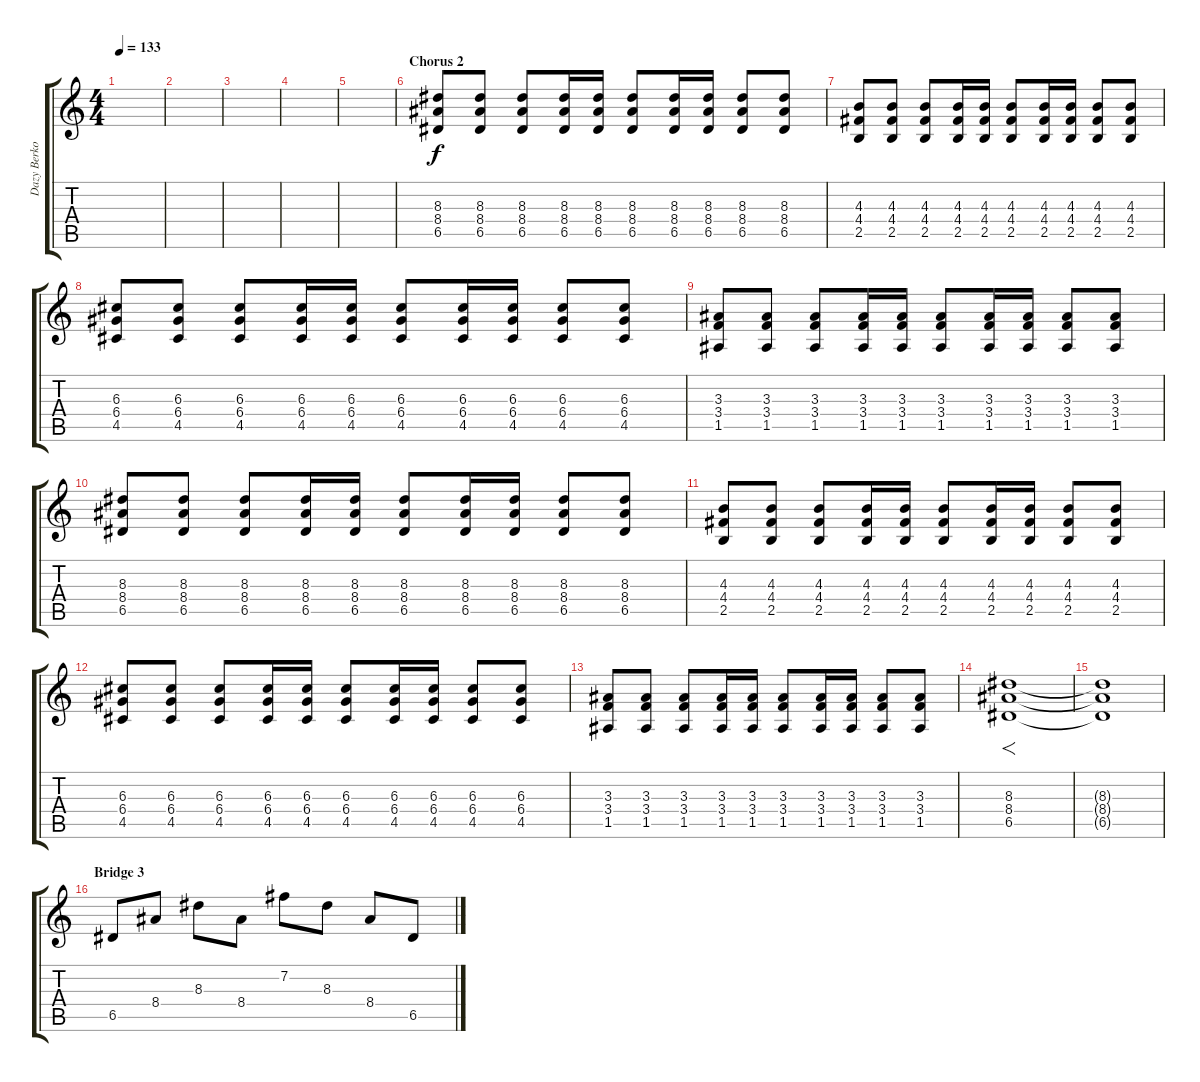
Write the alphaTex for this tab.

\track ("Dazy Berkowitz" "Dazy Berko") {instrument distortionguitar}
\staff {score tabs}
\tuning (E4 B3 G3 D3 A2 E2) {hide}
\ts (4 4)
\tempo 133
\clef g2
\ks c
|
|
|
|
|
\section ("" "Chorus 2")
(8.3 8.4 6.5).8 (8.3 8.4 6.5).8 (8.3 8.4 6.5).8 (8.3 8.4 6.5).16 (8.3 8.4 6.5).16 (8.3 8.4 6.5).8 (8.3 8.4 6.5).16 (8.3 8.4 6.5).16 (8.3 8.4 6.5).8 (8.3 8.4 6.5).8 |
(4.3 4.4 2.5).8 (4.3 4.4 2.5).8 (4.3 4.4 2.5).8 (4.3 4.4 2.5).16 (4.3 4.4 2.5).16 (4.3 4.4 2.5).8 (4.3 4.4 2.5).16 (4.3 4.4 2.5).16 (4.3 4.4 2.5).8 (4.3 4.4 2.5).8 |
(6.3 6.4 4.5).8 (6.3 6.4 4.5).8 (6.3 6.4 4.5).8 (6.3 6.4 4.5).16 (6.3 6.4 4.5).16 (6.3 6.4 4.5).8 (6.3 6.4 4.5).16 (6.3 6.4 4.5).16 (6.3 6.4 4.5).8 (6.3 6.4 4.5).8 |
(3.3 3.4 1.5).8 (3.3 3.4 1.5).8 (3.3 3.4 1.5).8 (3.3 3.4 1.5).16 (3.3 3.4 1.5).16 (3.3 3.4 1.5).8 (3.3 3.4 1.5).16 (3.3 3.4 1.5).16 (3.3 3.4 1.5).8 (3.3 3.4 1.5).8 |
(8.3 8.4 6.5).8 (8.3 8.4 6.5).8 (8.3 8.4 6.5).8 (8.3 8.4 6.5).16 (8.3 8.4 6.5).16 (8.3 8.4 6.5).8 (8.3 8.4 6.5).16 (8.3 8.4 6.5).16 (8.3 8.4 6.5).8 (8.3 8.4 6.5).8 |
(4.3 4.4 2.5).8 (4.3 4.4 2.5).8 (4.3 4.4 2.5).8 (4.3 4.4 2.5).16 (4.3 4.4 2.5).16 (4.3 4.4 2.5).8 (4.3 4.4 2.5).16 (4.3 4.4 2.5).16 (4.3 4.4 2.5).8 (4.3 4.4 2.5).8 |
(6.3 6.4 4.5).8 (6.3 6.4 4.5).8 (6.3 6.4 4.5).8 (6.3 6.4 4.5).16 (6.3 6.4 4.5).16 (6.3 6.4 4.5).8 (6.3 6.4 4.5).16 (6.3 6.4 4.5).16 (6.3 6.4 4.5).8 (6.3 6.4 4.5).8 |
(3.3 3.4 1.5).8 (3.3 3.4 1.5).8 (3.3 3.4 1.5).8 (3.3 3.4 1.5).16 (3.3 3.4 1.5).16 (3.3 3.4 1.5).8 (3.3 3.4 1.5).16 (3.3 3.4 1.5).16 (3.3 3.4 1.5).8 (3.3 3.4 1.5).8 |
(8.3 8.4 6.5).1{f} |
(8.3{t} 8.4{t} 6.5{t}).1 |
\section ("" "Bridge 3")
6.5.8 8.4.8 8.3.8 8.4.8 7.2.8 8.3.8 8.4.8 6.5.8
